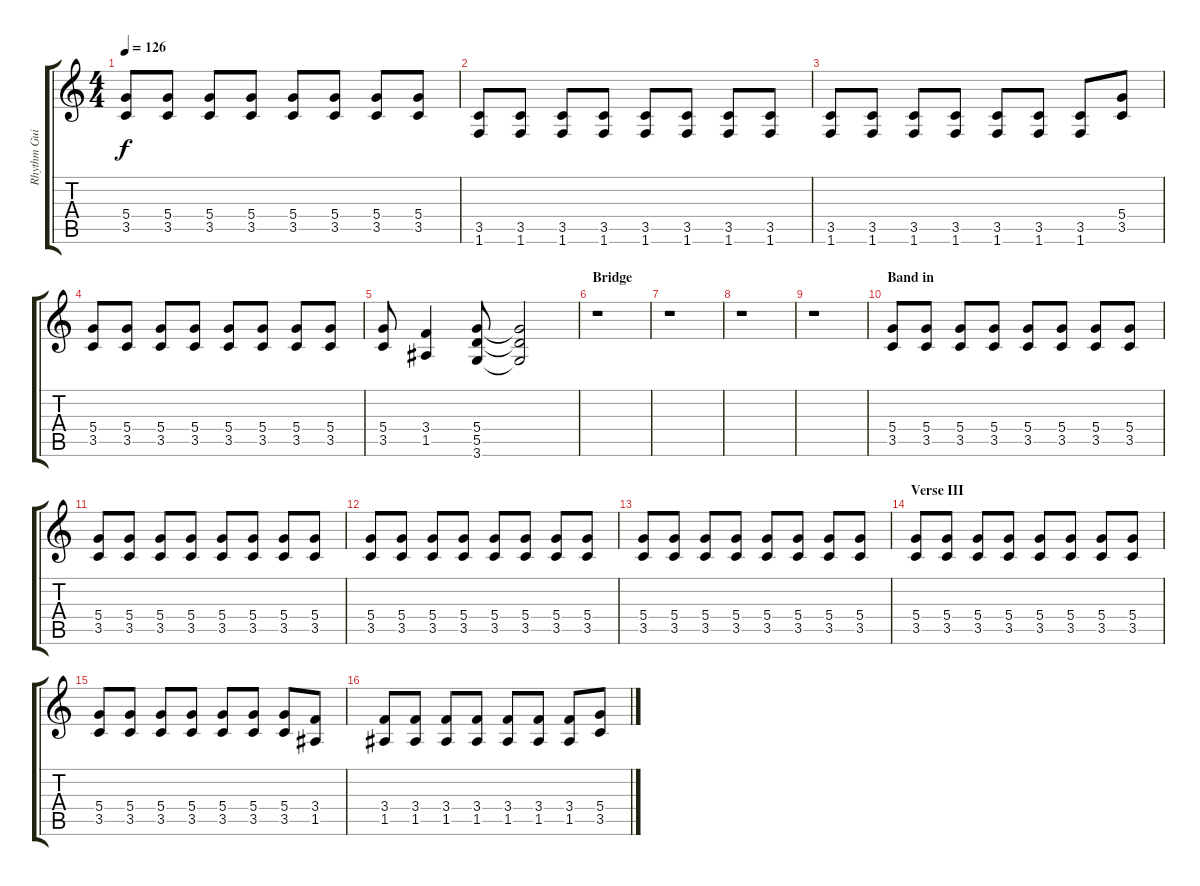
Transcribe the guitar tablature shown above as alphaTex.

\track ("Rhythm Guitar" "Rhythm Gui") {instrument electricguitarmuted}
\staff {score tabs}
\tuning (E4 B3 G3 D3 A2 E2) {hide}
\ts (4 4)
\tempo 126
\clef g2
\ks c
(5.4 3.5).8{dy f} (5.4 3.5).8 (5.4 3.5).8 (5.4 3.5).8 (5.4 3.5).8 (5.4 3.5).8 (5.4 3.5).8 (5.4 3.5).8 |
(3.5 1.6).8 (3.5 1.6).8 (3.5 1.6).8 (3.5 1.6).8 (3.5 1.6).8 (3.5 1.6).8 (3.5 1.6).8 (3.5 1.6).8 |
(3.5 1.6).8 (3.5 1.6).8 (3.5 1.6).8 (3.5 1.6).8 (3.5 1.6).8 (3.5 1.6).8 (3.5 1.6).8 (5.4 3.5).8 |
(5.4 3.5).8 (5.4 3.5).8 (5.4 3.5).8 (5.4 3.5).8 (5.4 3.5).8 (5.4 3.5).8 (5.4 3.5).8 (5.4 3.5).8 |
(5.4 3.5).8 (3.4 1.5).4 (5.4 5.5 3.6).8 (5.4{t} 5.5{t} 3.6{t}).2 |
\section ("" "Bridge")
r.1 |
r.1 |
r.1 |
r.1 |
\section ("" "Band in")
(5.4 3.5).8 (5.4 3.5).8 (5.4 3.5).8 (5.4 3.5).8 (5.4 3.5).8 (5.4 3.5).8 (5.4 3.5).8 (5.4 3.5).8 |
(5.4 3.5).8 (5.4 3.5).8 (5.4 3.5).8 (5.4 3.5).8 (5.4 3.5).8 (5.4 3.5).8 (5.4 3.5).8 (5.4 3.5).8 |
(5.4 3.5).8 (5.4 3.5).8 (5.4 3.5).8 (5.4 3.5).8 (5.4 3.5).8 (5.4 3.5).8 (5.4 3.5).8 (5.4 3.5).8 |
(5.4 3.5).8 (5.4 3.5).8 (5.4 3.5).8 (5.4 3.5).8 (5.4 3.5).8 (5.4 3.5).8 (5.4 3.5).8 (5.4 3.5).8 |
\section ("" "Verse III")
(5.4 3.5).8 (5.4 3.5).8 (5.4 3.5).8 (5.4 3.5).8 (5.4 3.5).8 (5.4 3.5).8 (5.4 3.5).8 (5.4 3.5).8 |
(5.4 3.5).8 (5.4 3.5).8 (5.4 3.5).8 (5.4 3.5).8 (5.4 3.5).8 (5.4 3.5).8 (5.4 3.5).8 (3.4 1.5).8 |
(3.4 1.5).8 (3.4 1.5).8 (3.4 1.5).8 (3.4 1.5).8 (3.4 1.5).8 (3.4 1.5).8 (3.4 1.5).8 (5.4 3.5).8
